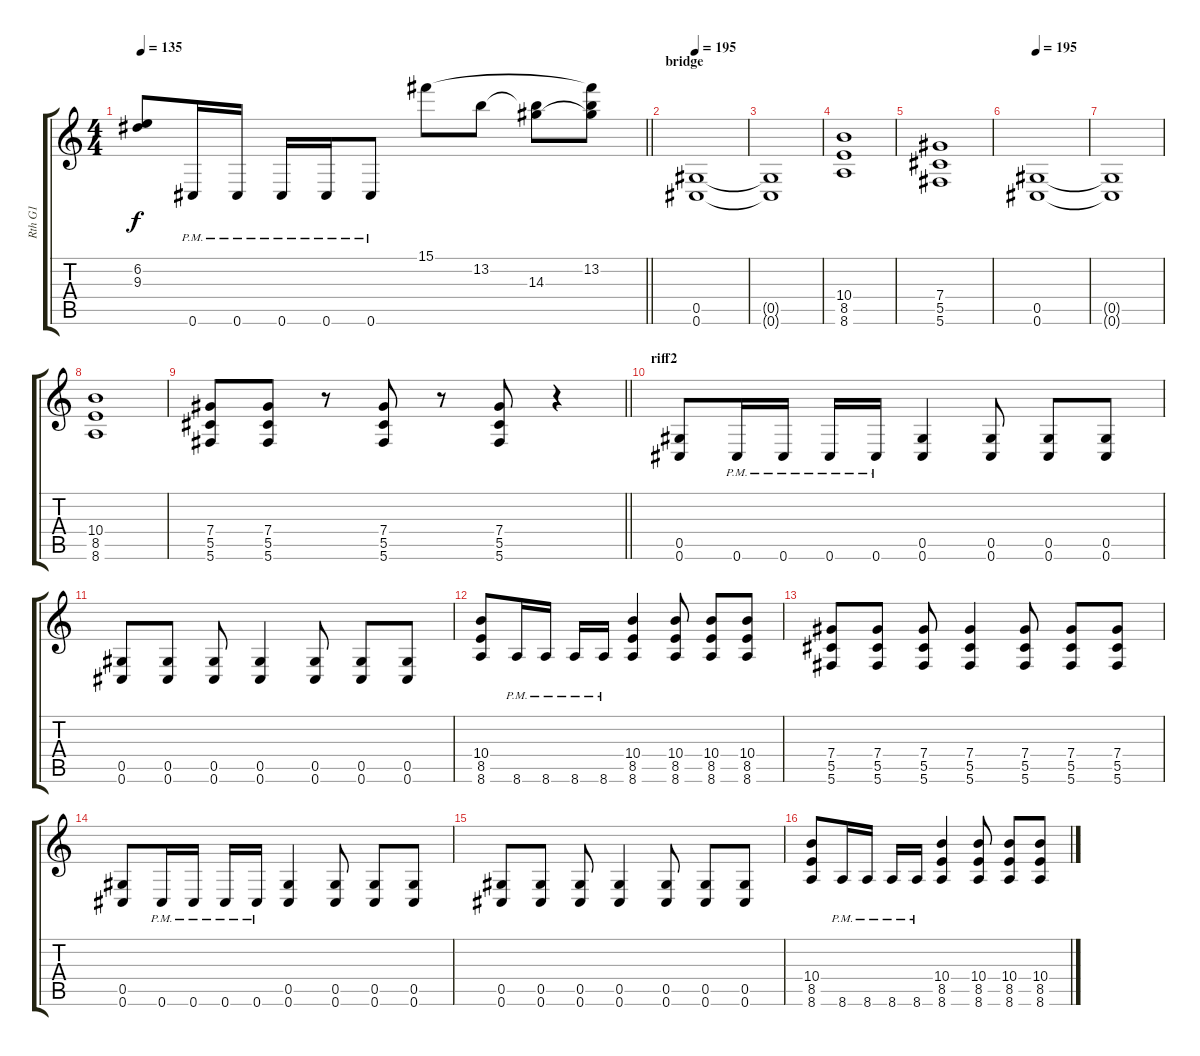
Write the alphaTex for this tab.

\track ("Rth G1" "Rth G1") {instrument overdrivenguitar}
\staff {score tabs}
\tuning (Eb4 Bb3 Gb3 Db3 Ab2 Db2) {hide}
\ts (4 4)
\tempo 135
\clef g2
\barLineRight lightlight
\ks c
(6.2{t} 9.3{t}).8{dy f} 0.6{pm}.16 0.6{pm}.16 0.6{pm}.16 0.6{pm}.16 0.6{pm}.8 15.1.8 13.2.8 (13.2{t} 14.3).8 (15.1{t} 13.2 14.3{t}).8 |
\section ("" "bridge")
\tempo 195
(0.5 0.6).1 |
(0.5{t} 0.6{t}).1 |
(10.4 8.5 8.6).1 |
(7.4 5.5 5.6).1 |
\tempo 195
(0.5 0.6).1 |
(0.5{t} 0.6{t}).1 |
(10.4 8.5 8.6).1 |
\barLineRight lightlight
(7.4 5.5 5.6).8 (7.4 5.5 5.6).8 r.8 (7.4 5.5 5.6).8 r.8 (7.4 5.5 5.6).8 r.4 |
\section ("" "riff2")
(0.5 0.6).8 0.6{pm}.16 0.6{pm}.16 0.6{pm}.16 0.6{pm}.16 (0.5 0.6).4 (0.5 0.6).8 (0.5 0.6).8 (0.5 0.6).8 |
(0.5 0.6).8 (0.5 0.6).8 (0.5 0.6).8 (0.5 0.6).4 (0.5 0.6).8 (0.5 0.6).8 (0.5 0.6).8 |
(10.4 8.5 8.6).8 8.6{pm}.16 8.6{pm}.16 8.6{pm}.16 8.6{pm}.16 (10.4 8.5 8.6).4 (10.4 8.5 8.6).8 (10.4 8.5 8.6).8 (10.4 8.5 8.6).8 |
(7.4 5.5 5.6).8 (7.4 5.5 5.6).8 (7.4 5.5 5.6).8 (7.4 5.5 5.6).4 (7.4 5.5 5.6).8 (7.4 5.5 5.6).8 (7.4 5.5 5.6).8 |
(0.5 0.6).8 0.6{pm}.16 0.6{pm}.16 0.6{pm}.16 0.6{pm}.16 (0.5 0.6).4 (0.5 0.6).8 (0.5 0.6).8 (0.5 0.6).8 |
(0.5 0.6).8 (0.5 0.6).8 (0.5 0.6).8 (0.5 0.6).4 (0.5 0.6).8 (0.5 0.6).8 (0.5 0.6).8 |
(10.4 8.5 8.6).8 8.6{pm}.16 8.6{pm}.16 8.6{pm}.16 8.6{pm}.16 (10.4 8.5 8.6).4 (10.4 8.5 8.6).8 (10.4 8.5 8.6).8 (10.4 8.5 8.6).8
